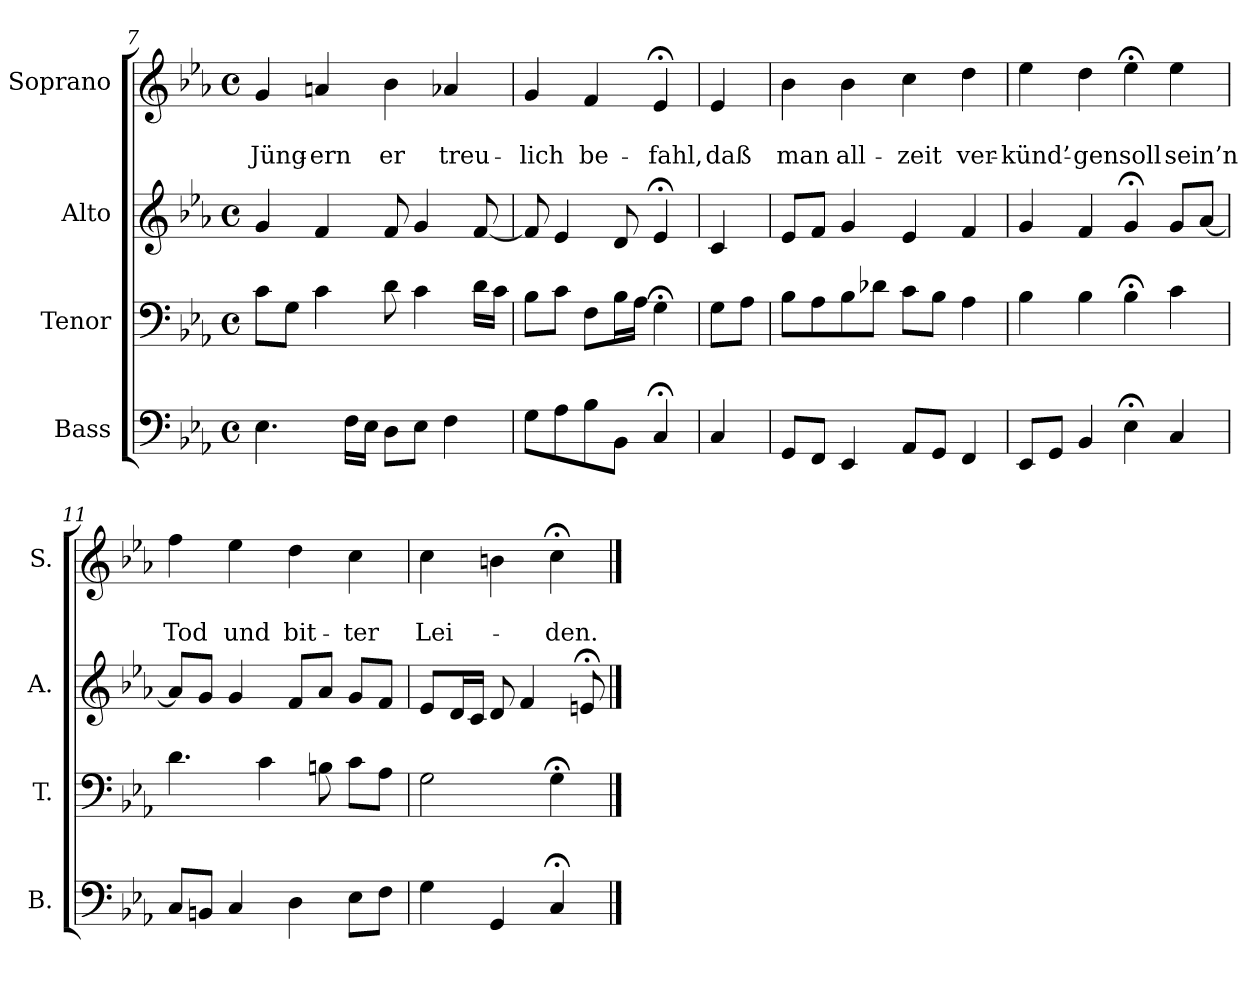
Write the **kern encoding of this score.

**kern	**kern	**kern	**kern	**text	**text
*part4	*part3	*part2	*part1	*part1	*part1
*staff4	*staff3	*staff2	*staff1	*staff1	*staff1
*I"Bass	*I"Tenor	*I"Alto	*I"Soprano	*	*
*I'B.	*I'T.	*I'A.	*I'S.	*	*
*clefF4	*clefF4	*clefG2	*clefG2	*	*
*k[b-e-a-]	*k[b-e-a-]	*k[b-e-a-]	*k[b-e-a-]	*	*
*c:	*c:	*c:	*c:	*	*
*M4/4	*M4/4	*M4/4	*M4/4	*	*
*met(c)	*met(c)	*met(c)	*met(c)	*	*
=7	=7	=7	=7	=7	=7
4.E-\	8c\L	4g/	4g/	.	Jüng-
.	8G\J	.	.	.	.
.	4c\	4f/	4an/	.	-ern
16F\LL	.	.	.	.	.
16E-\JJ	.	.	.	.	.
8D\L	8d\	8f/	4b-\	.	er
8E-\J	4c\	4g/	.	.	.
4F\	.	.	4a-X/	.	treu-
.	16d\LL	[8f/	.	.	.
.	16c\JJ	.	.	.	.
=8	=8	=8	=8	=8	=8
8G\L	8B-\L	8f/]	4g/	.	-lich
8A-\	8c\J	4e-/	.	.	.
8B-\	8F\L	.	4f/	.	be-
8BB-\J	16B-\L	8d/	.	.	.
.	16A-\JJ	.	.	.	.
4C;</	4G;<\	4e-;</	4e-;</	.	-fahl,
!!LO:PB:g=z
=8a	=8a	=8a	=8a	=8a	=8a
4C/	8G\L	4c/	4e-/	.	daß
.	8A-\J	.	.	.	.
=9	=9	=9	=9	=9	=9
8GG/L	8B-\L	8e-/L	4b-\	.	man
8FF/J	8A-\	8f/J	.	.	.
4EE-/	8B-\	4g/	4b-\	.	all-
.	8d-X\J	.	.	.	.
8AA-/L	8c\L	4e-/	4cc\	.	-zeit
8GG/J	8B-\J	.	.	.	.
4FF/	4A-\	4f/	4dd\	.	ver-
=10	=10	=10	=10	=10	=10
8EE-/L	4B-\	4g/	4ee-\	.	-künd’-
8GG/J	.	.	.	.	.
4BB-/	4B-\	4f/	4dd\	.	-gen
4E-;<\	4B-;<\	4g;</	4ee-;<\	.	soll
4C/	4c\	8g/L	4ee-\	.	sein’n
.	.	[8a-/J	.	.	.
=11	=11	=11	=11	=11	=11
8C/L	4.d\	8a-/L]	4ff\	.	Tod
8BBn/J	.	8g/J	.	.	.
4C/	.	4g/	4ee-\	.	und
.	4c\	.	.	.	.
4D\	.	8f/L	4dd\	.	bit-
.	8Bn\	8a-/J	.	.	.
8E-\L	8c\L	8g/L	4cc\	.	-ter
8F\J	8A-\J	8f/J	.	.	.
=12	=12	=12	=12	=12	=12
4G\	2G\	8e-/L	4cc\	.	Lei-
.	.	16d/L	.	.	.
.	.	16c/JJ	.	.	.
4GG/	.	8d/	4bn\	.	.
.	.	4f/	.	.	.
4C;</	4G;<\	.	4cc;<\	.	-den.
.	.	8en;</	.	.	.
==	==	==	==	==	==
*-	*-	*-	*-	*-	*-
